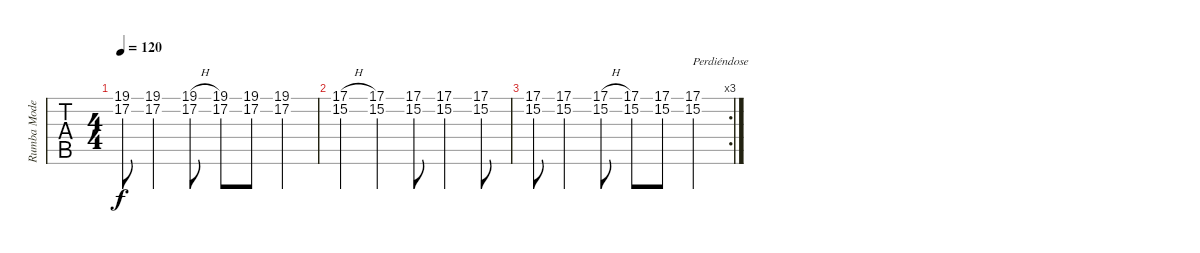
\track ("Rumba Moderatto" "Rumba Mode") {instrument acousticguitarnylon}
\staff {tabs}
\tuning (E4 B3 G3 D3 A2 E2) {hide}
\ts (4 4)
\tempo 120
\clef g2
\ks c
(19.1 17.2).8{dy f} (19.1 17.2).4 (19.1{h} 17.2{h}).8 (19.1 17.2).8 (19.1 17.2).8 (19.1 17.2).4 |
(17.1{h} 15.2).4 (17.1 15.2).4 (17.1 15.2).8 (17.1 15.2).4 (17.1 15.2).8 |
\rc 3
(17.1 15.2).8 (17.1 15.2).4 (17.1{h} 15.2{h}).8 (17.1 15.2).8 (17.1 15.2).8 (17.1 15.2).4{txt "Perdiéndose"}
